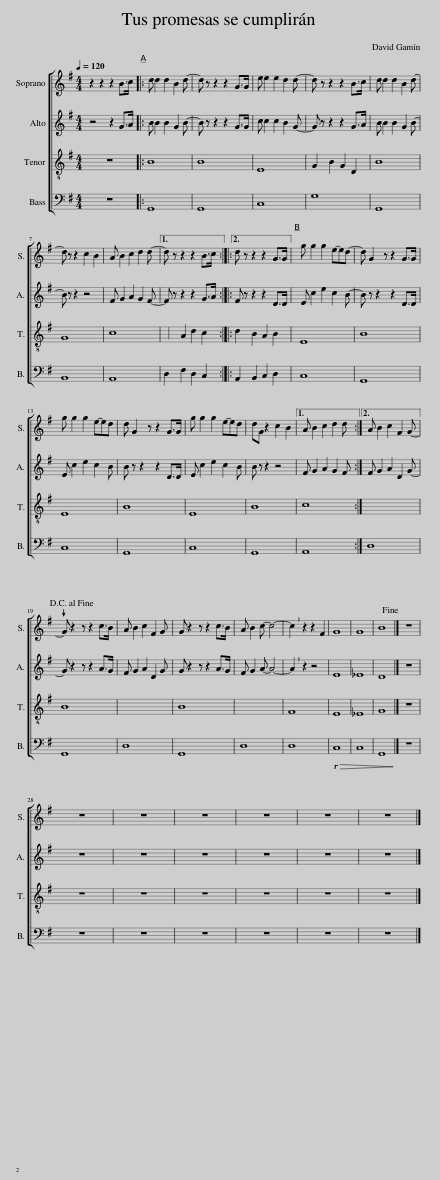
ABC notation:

X:1
%%score [ 1 2 3 4 ]
L:1/8
Q:1/4=120
M:4/4
I:linebreak $
K:G
V:1 treble
V:2 treble
V:3 treble-8
V:4 bass
V:1
 z2 z2 z2 B>c |: d d2 d2 B2 d- | d z z2 z2 G>G | e e2 e2 d2 d- | d z z2 z2 B>c | %5
 d d2 d2 B2 d- |$ d z z2 c2 B2 | A B2 c2 d2 d- |1 d z z2 z2 B>c ::2 d z z2 z2 G>G || %10
 g g2 g2 e-ed- | d G2 z z2 G>G |$ g g2 g2 e-ed | d G2 z z2 G>G | g g2 g2 e-ed | %15
 dG z2 c2 B2 |1 A B2 c2 d2 d :|2 A B2 c2 F2 G- ||$ G z2 z z2 c>B!D.C.! | A B2 c2 F2 G | %20
 G z2 z z2 c>B | A B2 c- c4- | !breath!c2 z2 z2 F2 | G8 | G8 | %25
 B8!fine! |] z8 |$ z8 | z8 | z8 | %30
 z8 | z8 | z8 |] %33
V:2
 z4 z2 G>A |: B B2 B2 G2 B- | B z z2 z2 G>G | c c2 c2 B2 G- | G z z2 z2 G>A | %5
 B B2 B2 G2 B- |$ B z z2 z4 | F G2 A2 G2 F- |1 F z z2 z2 G>A ::2 F z z2 z2 D>D || %10
 E c2 e2 c2 B- | B z z2 z2 D>D |$ E c2 e2 c2 B | B z z2 z2 D>D | E c2 e2 c2 B | %15
 B z z2 z4 |1 F G2 A2 G2 F :|2 F G2 A2 D2 G- ||$ G z2 z z2 A>G | F G2 A2 D2 G | %20
 G z2 z z2 A>G | F G2 A- A4- | !breath!A2 z2 z4 | E8 | _E8 | %25
 D8 |] z8 |$ z8 | z8 | z8 | %30
 z8 | z8 | z8 |] %33
V:3
 z8 |: B8 | B8 | E8 | G2 B2 G2 D2 | %5
 B8 |$ G8 | c8 |1 x2 A2 d2 c2 ::2 d2 B2 A2 B2 || %10
 E8 | B8 |$ E8 | B8 | E8 | %15
 B8 |1 c8 :|2 x8 ||$ B8 | x8 | %20
 B8 | x8 | F8 | E8 | _E8 | %25
 G8 |] z8 |$ z8 | z8 | z8 | %30
 z8 | z8 | z8 |] %33
V:4
 z8 |: G,,8 | G,,8 | C,8 | G,8 | %5
 G,,8 |$ B,,8 | A,,8 |1 D,2 F,2 D,2 C,2 ::2 A,,2 B,,2 C,2 D,2 || %10
 C,8 | G,,8 |$ C,8 | G,,8 | C,8 | %15
 G,,8 |1 A,,8 :|2 D,8 ||$ G,,8 | D,8 | %20
 G,,8 | D,8 | D,8 |!>(! C,8!>)! | C,8 | %25
 G,,8 |] z8 |$ z8 | z8 | z8 | %30
 z8 | z8 | z8 |] %33
